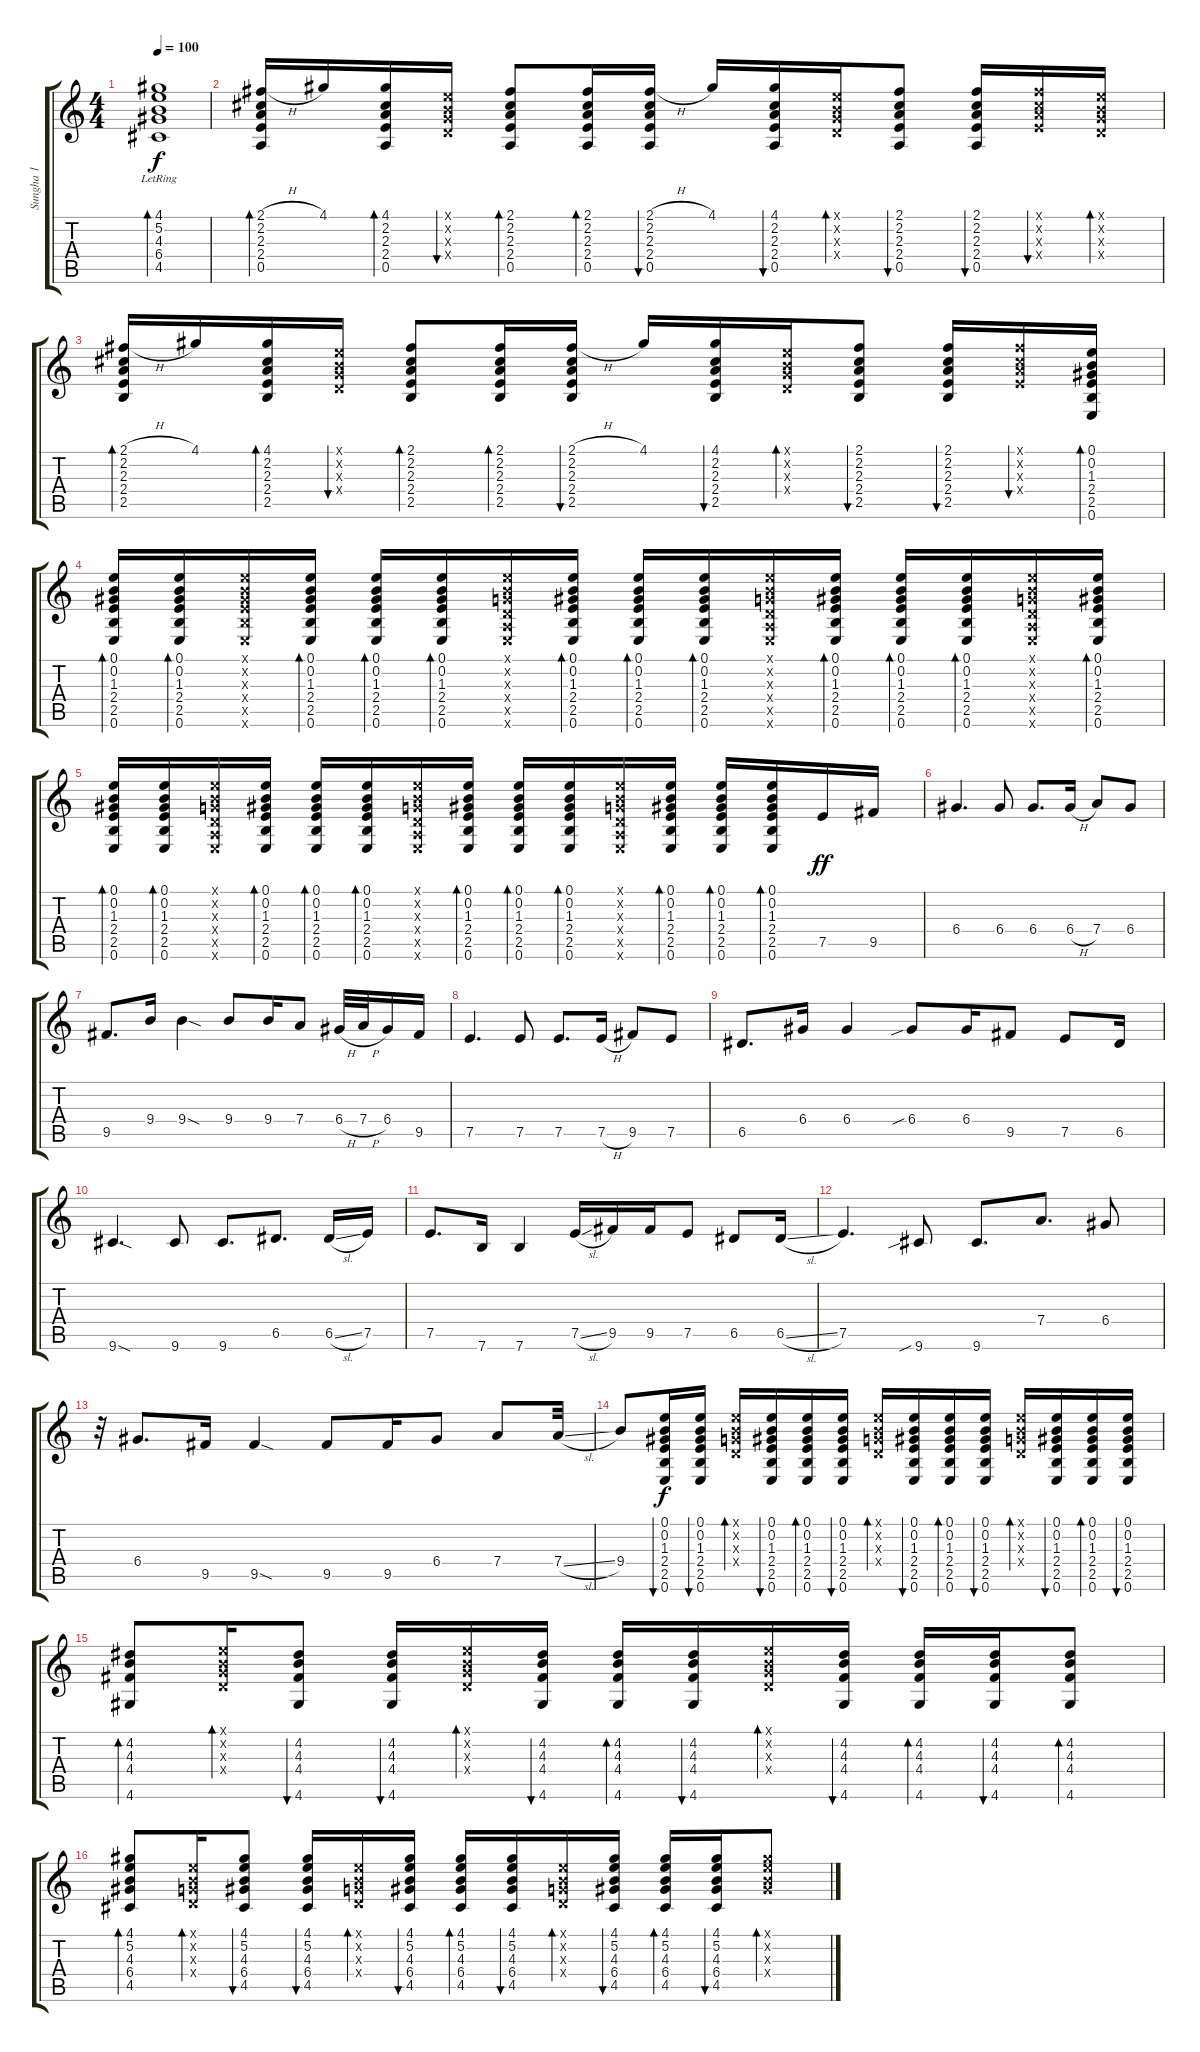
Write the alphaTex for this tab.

\track ("Sungha 1" "Sungha 1") {instrument acousticguitarsteel}
\staff {score tabs}
\tuning (E4 B3 G3 D3 A2 E2) {hide}
\ts (4 4)
\tempo 100
\clef g2
\ks c
(4.1{lr} 5.2{lr} 4.3{lr} 6.4{lr} 4.5{lr}).1{bd 30 dy f} |
(2.1{h} 2.2 2.3 2.4 0.5).16{bd 30} 4.1.16 (4.1 2.2 2.3 2.4 0.5).16{bd 30} (0.1{x} 0.2{x} 0.3{x} 0.4{x}).16{bu 30} (2.1 2.2 2.3 2.4 0.5).8{bd 30} (2.1 2.2 2.3 2.4 0.5).16{bd 30} (2.1{h} 2.2 2.3 2.4 0.5).16{bu 30} 4.1.16 (4.1 2.2 2.3 2.4 0.5).16{bu 30} (0.1{x} 0.2{x} 0.3{x} 0.4{x}).16{bd 30} (2.1 2.2 2.3 2.4 0.5).8{bu 30} (2.1 2.2 2.3 2.4 0.5).16{bu 30} (2.1{x} 2.2{x} 2.3{x} 2.4{x}).16{bu 30} (0.1{x} 0.2{x} 0.3{x} 0.4{x}).16{bd 30} |
(2.1{h} 2.2 2.3 2.4 2.5).16{bd 30} 4.1.16 (4.1 2.2 2.3 2.4 2.5).16{bd 30} (0.1{x} 0.2{x} 0.3{x} 0.4{x}).16{bu 30} (2.1 2.2 2.3 2.4 2.5).8{bd 30} (2.1 2.2 2.3 2.4 2.5).16{bd 30} (2.1{h} 2.2 2.3 2.4 2.5).16{bu 30} 4.1.16 (4.1 2.2 2.3 2.4 2.5).16{bu 30} (0.1{x} 0.2{x} 0.3{x} 0.4{x}).16{bd 30} (2.1 2.2 2.3 2.4 2.5).8{bu 30} (2.1 2.2 2.3 2.4 2.5).16{bu 30} (2.1{x} 2.2{x} 2.3{x} 2.4{x}).16{bu 30} (0.1 0.2 1.3 2.4 2.5 0.6).16{bd 30} |
(0.1 0.2 1.3 2.4 2.5 0.6).16{bd 30} (0.1 0.2 1.3 2.4 2.5 0.6).16{bd 30} (0.1{x} 0.2{x} 1.3{x} 2.4{x} 2.5{x} 0.6{x}).16 (0.1 0.2 1.3 2.4 2.5 0.6).16{bd 30} (0.1 0.2 1.3 2.4 2.5 0.6).16{bd 30} (0.1 0.2 1.3 2.4 2.5 0.6).16{bd 30} (0.1{x} 0.2{x} 0.3{x} 0.4{x} 0.5{x} 0.6{x}).16 (0.1 0.2 1.3 2.4 2.5 0.6).16{bd 30} (0.1 0.2 1.3 2.4 2.5 0.6).16{bd 30} (0.1 0.2 1.3 2.4 2.5 0.6).16{bd 30} (0.1{x} 0.2{x} 0.3{x} 0.4{x} 0.5{x} 0.6{x}).16 (0.1 0.2 1.3 2.4 2.5 0.6).16{bd 30} (0.1 0.2 1.3 2.4 2.5 0.6).16{bd 30} (0.1 0.2 1.3 2.4 2.5 0.6).16{bd 30} (0.1{x} 0.2{x} 0.3{x} 0.4{x} 0.5{x} 0.6{x}).16 (0.1 0.2 1.3 2.4 2.5 0.6).16{bd 30} |
(0.1 0.2 1.3 2.4 2.5 0.6).16{bd 30} (0.1 0.2 1.3 2.4 2.5 0.6).16{bd 30} (0.1{x} 0.2{x} 0.3{x} 0.4{x} 0.5{x} 0.6{x}).16 (0.1 0.2 1.3 2.4 2.5 0.6).16{bd 30} (0.1 0.2 1.3 2.4 2.5 0.6).16{bd 30} (0.1 0.2 1.3 2.4 2.5 0.6).16{bd 30} (0.1{x} 0.2{x} 0.3{x} 0.4{x} 0.5{x} 0.6{x}).16 (0.1 0.2 1.3 2.4 2.5 0.6).16{bd 30} (0.1 0.2 1.3 2.4 2.5 0.6).16{bd 30} (0.1 0.2 1.3 2.4 2.5 0.6).16{bd 30} (0.1{x} 0.2{x} 0.3{x} 0.4{x} 0.5{x} 0.6{x}).16 (0.1 0.2 1.3 2.4 2.5 0.6).16{bd 30} (0.1 0.2 1.3 2.4 2.5 0.6).16{bd 30} (0.1 0.2 1.3 2.4 2.5 0.6).16{bd 30} 7.5.16{dy ff} 9.5.16 |
6.4.4{d} 6.4.8 6.4.8{d} 6.4{h}.16 7.4.8 6.4.8 |
9.5.8{d} 9.4.16 9.4{sod}.4 9.4.8 9.4.16 7.4.8 6.4{h}.32 7.4{h}.32 6.4.16 9.5.16 |
7.5.4{d} 7.5.8 7.5.8{d} 7.5{h}.16 9.5.8 7.5.8 |
6.5.8{d} 6.4.16 6.4.4 6.4{sib}.8 6.4.16 9.5.8 7.5.8 6.5.16 |
9.6{sod}.4{d} 9.6.8 9.6.8{d} 6.5.8{d} 6.5{sl}.16 7.5.16 |
7.5.8{d} 7.6.16 7.6.4 7.5{sl}.16 9.5.16 9.5.16 7.5.8 6.5.8 6.5{sl}.16 |
7.5.4{d} 9.6{sib}.8 9.6.8{d} 7.4.8{d} 6.4.8 |
r.32 6.4.8{d} 9.5.16 9.5{sod}.4 9.5.8 9.5.16 6.4.8 7.4.8 7.4{sl}.32 |
9.4.8 (0.1 0.2 1.3 2.4 2.5 0.6).16{bu 30 dy f} (0.1 0.2 1.3 2.4 2.5 0.6).16{bu 30} (0.1{x} 0.2{x} 0.3{x} 0.4{x}).16{bd 30} (0.1 0.2 1.3 2.4 2.5 0.6).16{bu 30} (0.1 0.2 1.3 2.4 2.5 0.6).16{bd 30} (0.1 0.2 1.3 2.4 2.5 0.6).16{bu 30} (0.1{x} 0.2{x} 0.3{x} 0.4{x}).16{bd 30} (0.1 0.2 1.3 2.4 2.5 0.6).16{bu 30} (0.1 0.2 1.3 2.4 2.5 0.6).16{bd 30} (0.1 0.2 1.3 2.4 2.5 0.6).16{bu 30} (0.1{x} 0.2{x} 0.3{x} 0.4{x}).16{bd 30} (0.1 0.2 1.3 2.4 2.5 0.6).16{bu 30} (0.1 0.2 1.3 2.4 2.5 0.6).16{bd 30} (0.1 0.2 1.3 2.4 2.5 0.6).16{bu 30} |
(4.2 4.3 4.4 4.6).8{bd 30} (0.1{x} 0.2{x} 0.3{x} 0.4{x}).16{bd 30} (4.2 4.3 4.4 4.6).8{bu 30} (4.2 4.3 4.4 4.6).16{bu 30} (0.1{x} 0.2{x} 0.3{x} 0.4{x}).16{bd 30} (4.2 4.3 4.4 4.6).16{bu 30} (4.2 4.3 4.4 4.6).16{bd 30} (4.2 4.3 4.4 4.6).16{bu 30} (0.1{x} 0.2{x} 0.3{x} 0.4{x}).16{bd 30} (4.2 4.3 4.4 4.6).16{bu 30} (4.2 4.3 4.4 4.6).16{bd 30} (4.2 4.3 4.4 4.6).16{bu 30} (4.2 4.3 4.4 4.6).8{bd 30} |
(4.1 5.2 4.3 6.4 4.5).8{bd 30} (0.1{x} 0.2{x} 0.3{x} 0.4{x}).16{bd 30} (4.1 5.2 4.3 6.4 4.5).8{bu 30} (4.1 5.2 4.3 6.4 4.5).16{bu 30} (0.1{x} 0.2{x} 0.3{x} 0.4{x}).16{bd 30} (4.1 5.2 4.3 6.4 4.5).16{bu 30} (4.1 5.2 4.3 6.4 4.5).16{bd 30} (4.1 5.2 4.3 6.4 4.5).16{bu 30} (0.1{x} 0.2{x} 0.3{x} 0.4{x}).16{bd 30} (4.1 5.2 4.3 6.4 4.5).16{bu 30} (4.1 5.2 4.3 6.4 4.5).16{bd 30} (4.1 5.2 4.3 6.4 4.5).16{bu 30} (4.1{x} 5.2{x} 4.3{x} 6.4{x}).8{bd 30}
